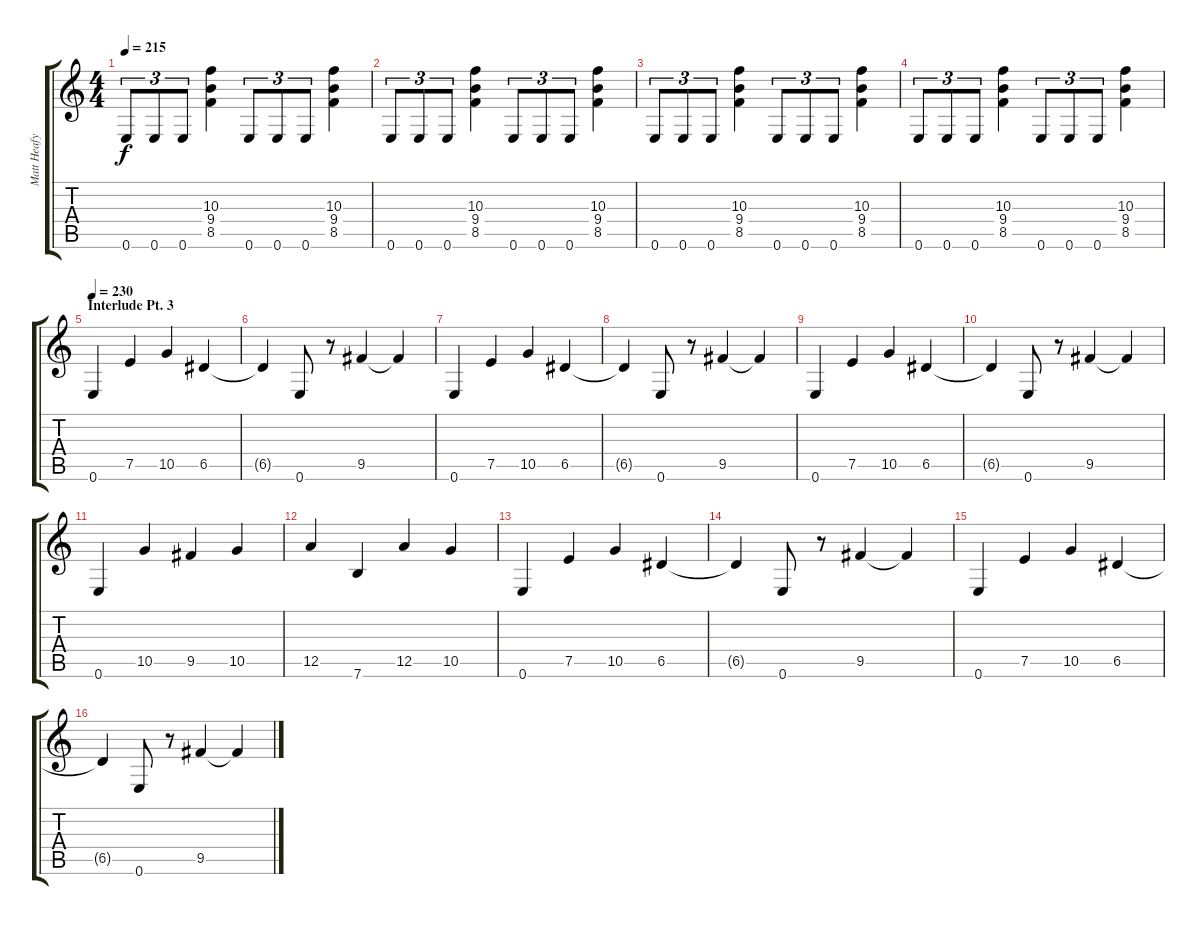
\track ("Matt Heafy Gtr. 2" "Matt Heafy") {instrument distortionguitar}
\staff {score tabs}
\tuning (E4 B3 G3 D3 A2 E2) {hide}
\ts (4 4)
\tempo 215
\clef g2
\ks c
0.6.8{tu (3 2) dy f} 0.6.8{tu (3 2)} 0.6.8{tu (3 2)} (10.3 9.4 8.5).4 0.6.8{tu (3 2)} 0.6.8{tu (3 2)} 0.6.8{tu (3 2)} (10.3 9.4 8.5).4 |
0.6.8{tu (3 2)} 0.6.8{tu (3 2)} 0.6.8{tu (3 2)} (10.3 9.4 8.5).4 0.6.8{tu (3 2)} 0.6.8{tu (3 2)} 0.6.8{tu (3 2)} (10.3 9.4 8.5).4 |
0.6.8{tu (3 2)} 0.6.8{tu (3 2)} 0.6.8{tu (3 2)} (10.3 9.4 8.5).4 0.6.8{tu (3 2)} 0.6.8{tu (3 2)} 0.6.8{tu (3 2)} (10.3 9.4 8.5).4 |
0.6.8{tu (3 2)} 0.6.8{tu (3 2)} 0.6.8{tu (3 2)} (10.3 9.4 8.5).4 0.6.8{tu (3 2)} 0.6.8{tu (3 2)} 0.6.8{tu (3 2)} (10.3 9.4 8.5).4 |
\section ("" "Interlude Pt. 3")
\tempo 230
0.6.4 7.5.4 10.5.4 6.5.4 |
6.5{t}.4 0.6.8 r.8 9.5.4 9.5{t}.4 |
0.6.4 7.5.4 10.5.4 6.5.4 |
6.5{t}.4 0.6.8 r.8 9.5.4 9.5{t}.4 |
0.6.4 7.5.4 10.5.4 6.5.4 |
6.5{t}.4 0.6.8 r.8 9.5.4 9.5{t}.4 |
0.6.4 10.5.4 9.5.4 10.5.4 |
12.5.4 7.6.4 12.5.4 10.5.4 |
0.6.4 7.5.4 10.5.4 6.5.4 |
6.5{t}.4 0.6.8 r.8 9.5.4 9.5{t}.4 |
0.6.4 7.5.4 10.5.4 6.5.4 |
6.5{t}.4 0.6.8 r.8 9.5.4 9.5{t}.4
